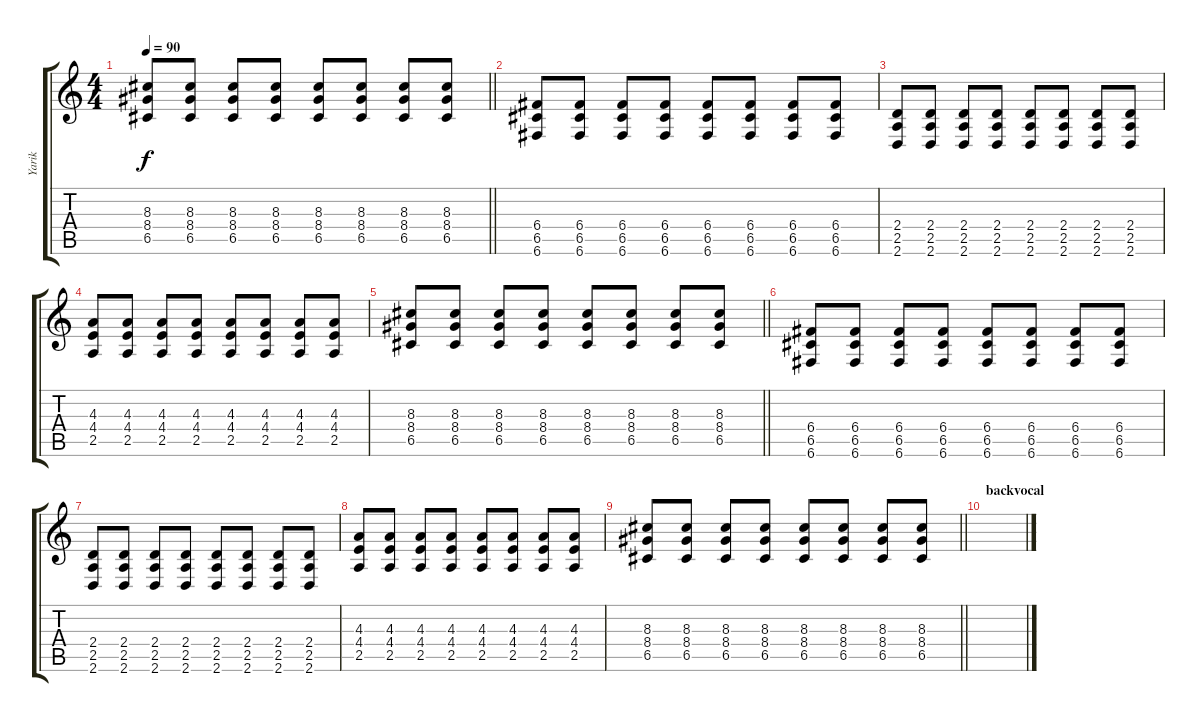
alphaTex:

\track ("Yarik" "Yarik") {instrument electricguitarclean}
\staff {score tabs}
\tuning (D4 A3 F3 C3 G2 C2) {hide}
\ts (4 4)
\tempo 90
\clef g2
\barLineRight lightlight
\ks c
(8.3 8.4 6.5).8{dy f} (8.3 8.4 6.5).8 (8.3 8.4 6.5).8 (8.3 8.4 6.5).8 (8.3 8.4 6.5).8 (8.3 8.4 6.5).8 (8.3 8.4 6.5).8 (8.3 8.4 6.5).8 |
(6.4 6.5 6.6).8 (6.4 6.5 6.6).8 (6.4 6.5 6.6).8 (6.4 6.5 6.6).8 (6.4 6.5 6.6).8 (6.4 6.5 6.6).8 (6.4 6.5 6.6).8 (6.4 6.5 6.6).8 |
(2.4 2.5 2.6).8 (2.4 2.5 2.6).8 (2.4 2.5 2.6).8 (2.4 2.5 2.6).8 (2.4 2.5 2.6).8 (2.4 2.5 2.6).8 (2.4 2.5 2.6).8 (2.4 2.5 2.6).8 |
(4.3 4.4 2.5).8 (4.3 4.4 2.5).8 (4.3 4.4 2.5).8 (4.3 4.4 2.5).8 (4.3 4.4 2.5).8 (4.3 4.4 2.5).8 (4.3 4.4 2.5).8 (4.3 4.4 2.5).8 |
\barLineRight lightlight
(8.3 8.4 6.5).8 (8.3 8.4 6.5).8 (8.3 8.4 6.5).8 (8.3 8.4 6.5).8 (8.3 8.4 6.5).8 (8.3 8.4 6.5).8 (8.3 8.4 6.5).8 (8.3 8.4 6.5).8 |
(6.4 6.5 6.6).8 (6.4 6.5 6.6).8 (6.4 6.5 6.6).8 (6.4 6.5 6.6).8 (6.4 6.5 6.6).8 (6.4 6.5 6.6).8 (6.4 6.5 6.6).8 (6.4 6.5 6.6).8 |
(2.4 2.5 2.6).8 (2.4 2.5 2.6).8 (2.4 2.5 2.6).8 (2.4 2.5 2.6).8 (2.4 2.5 2.6).8 (2.4 2.5 2.6).8 (2.4 2.5 2.6).8 (2.4 2.5 2.6).8 |
(4.3 4.4 2.5).8 (4.3 4.4 2.5).8 (4.3 4.4 2.5).8 (4.3 4.4 2.5).8 (4.3 4.4 2.5).8 (4.3 4.4 2.5).8 (4.3 4.4 2.5).8 (4.3 4.4 2.5).8 |
\barLineRight lightlight
(8.3 8.4 6.5).8 (8.3 8.4 6.5).8 (8.3 8.4 6.5).8 (8.3 8.4 6.5).8 (8.3 8.4 6.5).8 (8.3 8.4 6.5).8 (8.3 8.4 6.5).8 (8.3 8.4 6.5).8 |
\section ("" "backvocal")
